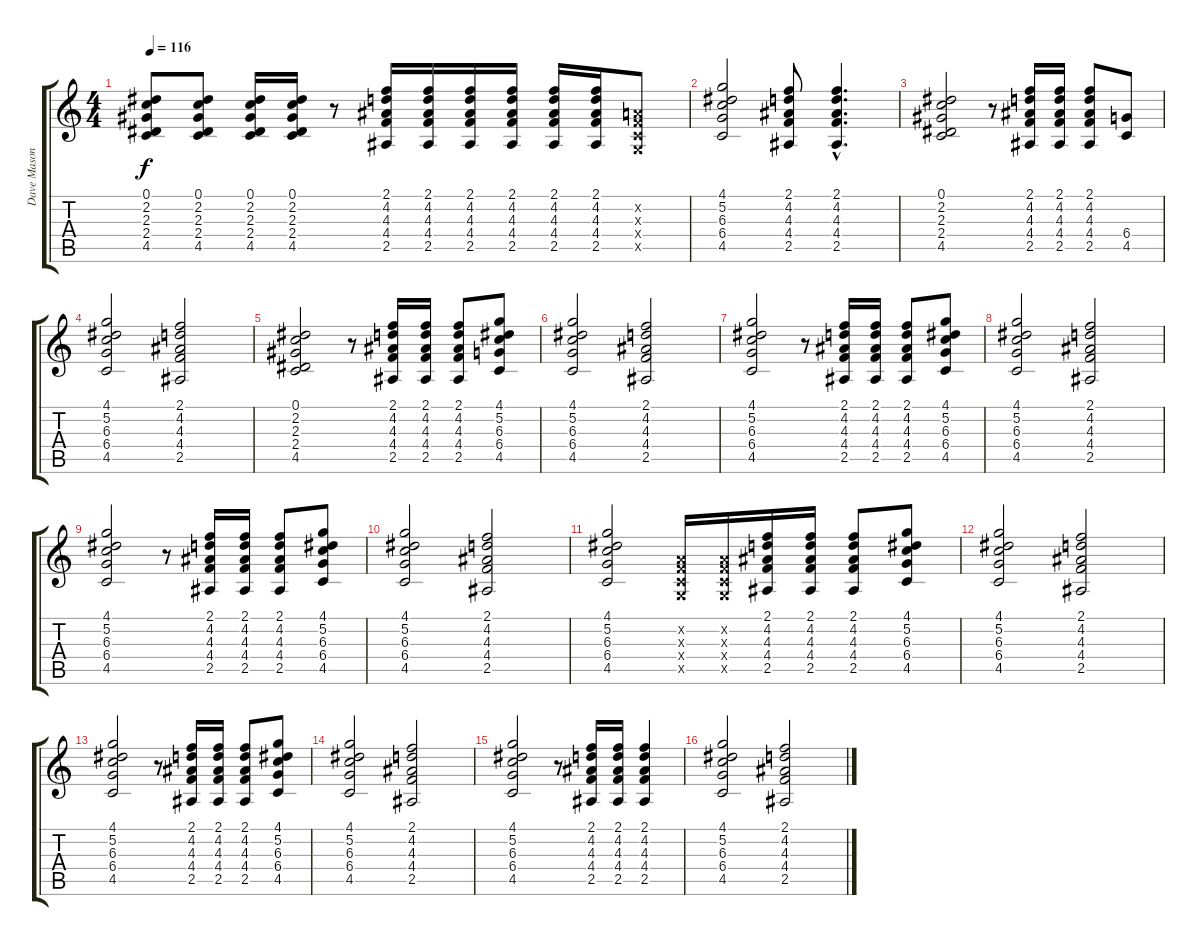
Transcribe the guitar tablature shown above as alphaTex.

\track ("Dave Mason" "Dave Mason") {instrument acousticguitarsteel}
\staff {score tabs}
\tuning (Eb4 Bb3 Gb3 Db3 Ab2 Eb2) {hide}
\ts (4 4)
\tempo 116
\clef g2
\ks c
(0.1 2.2 2.3 2.4 4.5).8{dy f} (0.1 2.2 2.3 2.4 4.5).8 (0.1 2.2 2.3 2.4 4.5).16 (0.1 2.2 2.3 2.4 4.5).16 r.8 (2.1 4.2 4.3 4.4 2.5).16 (2.1 4.2 4.3 4.4 2.5).16 (2.1 4.2 4.3 4.4 2.5).16 (2.1 4.2 4.3 4.4 2.5).16 (2.1 4.2 4.3 4.4 2.5).16 (2.1 4.2 4.3 4.4 2.5).16 (-1.2{x} -1.3{x} -1.4{x} -1.5{x}).8 |
(4.1 5.2 6.3 6.4 4.5).2 (2.1 4.2 4.3 4.4 2.5).8 (2.1{hac} 4.2{hac} 4.3{hac} 4.4{hac} 2.5{hac}).4{d} |
(0.1 2.2 2.3 2.4 4.5).2 r.8 (2.1 4.2 4.3 4.4 2.5).16 (2.1 4.2 4.3 4.4 2.5).16 (2.1 4.2 4.3 4.4 2.5).8 (6.4 4.5).8 |
(4.1 5.2 6.3 6.4 4.5).2 (2.1 4.2 4.3 4.4 2.5).2 |
(0.1 2.2 2.3 2.4 4.5).2 r.8 (2.1 4.2 4.3 4.4 2.5).16 (2.1 4.2 4.3 4.4 2.5).16 (2.1 4.2 4.3 4.4 2.5).8 (4.1 5.2 6.3 6.4 4.5).8 |
(4.1 5.2 6.3 6.4 4.5).2 (2.1 4.2 4.3 4.4 2.5).2 |
(4.1 5.2 6.3 6.4 4.5).2 r.8 (2.1 4.2 4.3 4.4 2.5).16 (2.1 4.2 4.3 4.4 2.5).16 (2.1 4.2 4.3 4.4 2.5).8 (4.1 5.2 6.3 6.4 4.5).8 |
(4.1 5.2 6.3 6.4 4.5).2 (2.1 4.2 4.3 4.4 2.5).2 |
(4.1 5.2 6.3 6.4 4.5).2 r.8 (2.1 4.2 4.3 4.4 2.5).16 (2.1 4.2 4.3 4.4 2.5).16 (2.1 4.2 4.3 4.4 2.5).8 (4.1 5.2 6.3 6.4 4.5).8 |
(4.1 5.2 6.3 6.4 4.5).2 (2.1 4.2 4.3 4.4 2.5).2 |
(4.1 5.2 6.3 6.4 4.5).2 (-1.2{x} -1.3{x} -1.4{x} -1.5{x}).16 (-1.2{x} -1.3{x} -1.4{x} -1.5{x}).16 (2.1 4.2 4.3 4.4 2.5).16 (2.1 4.2 4.3 4.4 2.5).16 (2.1 4.2 4.3 4.4 2.5).8 (4.1 5.2 6.3 6.4 4.5).8 |
(4.1 5.2 6.3 6.4 4.5).2 (2.1 4.2 4.3 4.4 2.5).2 |
(4.1 5.2 6.3 6.4 4.5).2 r.8 (2.1 4.2 4.3 4.4 2.5).16 (2.1 4.2 4.3 4.4 2.5).16 (2.1 4.2 4.3 4.4 2.5).8 (4.1 5.2 6.3 6.4 4.5).8 |
(4.1 5.2 6.3 6.4 4.5).2 (2.1 4.2 4.3 4.4 2.5).2 |
(4.1 5.2 6.3 6.4 4.5).2 r.8 (2.1 4.2 4.3 4.4 2.5).16 (2.1 4.2 4.3 4.4 2.5).16 (2.1 4.2 4.3 4.4 2.5).4 |
(4.1 5.2 6.3 6.4 4.5).2 (2.1 4.2 4.3 4.4 2.5).2
